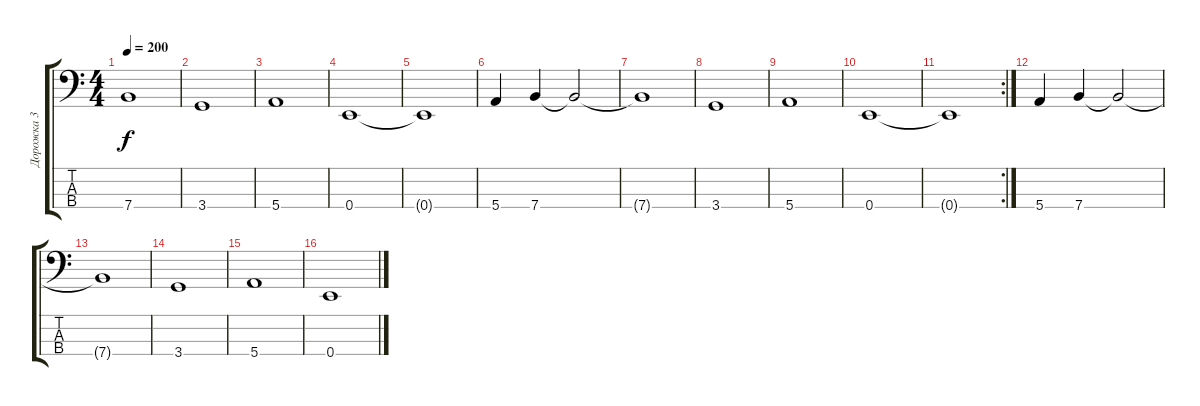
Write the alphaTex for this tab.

\track ("Дорожка 3" "Дорожка 3") {instrument electricbasspick}
\staff {score tabs}
\tuning (G2 D2 A1 E1) {hide}
\ts (4 4)
\tempo 200
\clef f4
\ks c
7.4{t}.1{dy f} |
3.4.1 |
5.4.1 |
0.4.1 |
0.4{t}.1 |
5.4.4 7.4.4 7.4{t}.2 |
7.4{t}.1 |
3.4.1 |
5.4.1 |
0.4.1 |
\rc 2
0.4{t}.1 |
5.4.4 7.4.4 7.4{t}.2 |
7.4{t}.1 |
3.4.1 |
5.4.1 |
0.4.1
